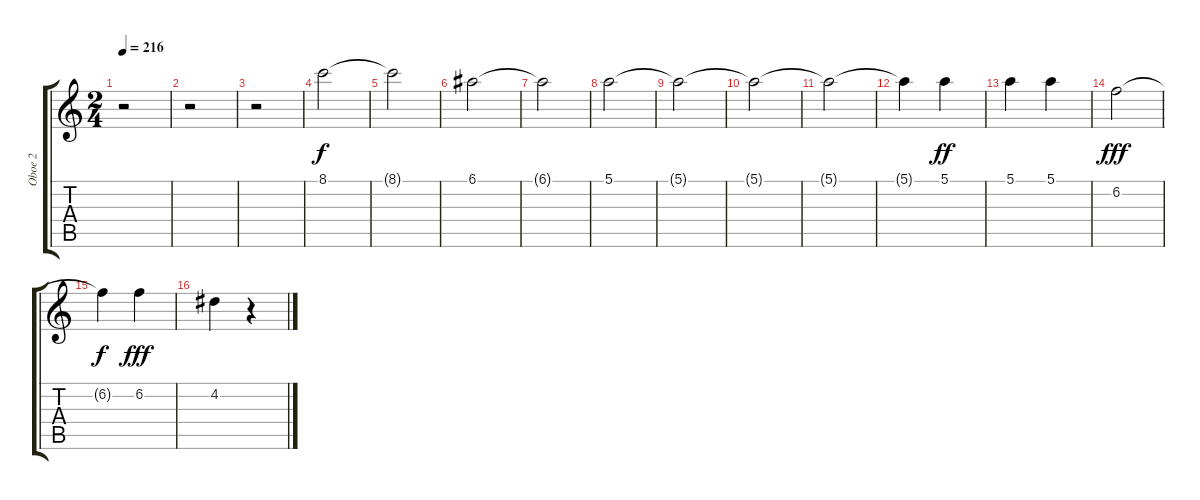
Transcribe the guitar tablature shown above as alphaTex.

\track ("Oboe 2" "Oboe 2") {instrument acousticguitarnylon}
\staff {score tabs}
\tuning (E4 B3 G3 D3 A2 E2) {hide}
\ts (2 4)
\tempo 216
\clef g2
\ks c
r.2{dy fff} |
r.2 |
r.2 |
8.1.2{dy f} |
8.1{t}.2 |
6.1.2 |
6.1{t}.2 |
5.1.2 |
5.1{t}.2 |
5.1{t}.2 |
5.1{t}.2 |
5.1{t}.4 5.1.4{dy ff} |
5.1.4 5.1.4 |
6.2.2{dy fff} |
6.2{t}.4{dy f} 6.2.4{dy fff} |
4.2.4 r.4
